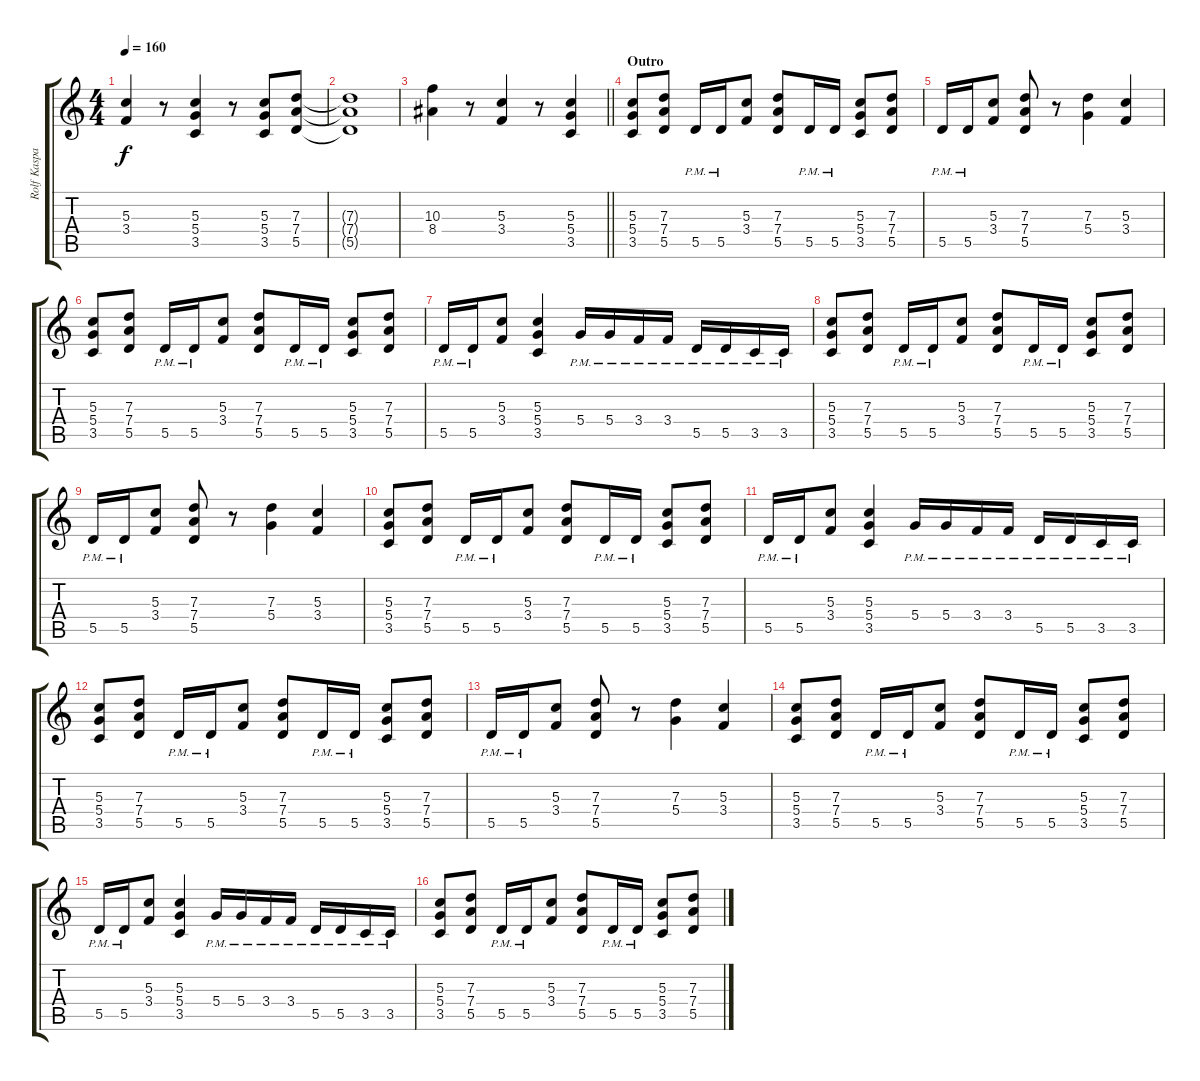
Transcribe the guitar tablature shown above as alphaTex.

\track ("Rolf Kasparek" "Rolf Kaspa") {instrument distortionguitar}
\staff {score tabs}
\tuning (E4 B3 G3 D3 A2 E2) {hide}
\ts (4 4)
\tempo 160
\clef g2
\ks c
(5.3 3.4).4{dy f} r.8 (5.3 5.4 3.5).4 r.8 (5.3 5.4 3.5).8 (7.3 7.4 5.5).8 |
(7.3{t} 7.4{t} 5.5{t}).1 |
\barLineRight lightlight
(10.3 8.4).4 r.8 (5.3 3.4).4 r.8 (5.3 5.4 3.5).4 |
\section ("" "Outro")
(5.3 5.4 3.5).8 (7.3 7.4 5.5).8 5.5{pm}.16 5.5{pm}.16 (5.3 3.4).8 (7.3 7.4 5.5).8 5.5{pm}.16 5.5{pm}.16 (5.3 5.4 3.5).8 (7.3 7.4 5.5).8 |
5.5{pm}.16 5.5{pm}.16 (5.3 3.4).8 (7.3 7.4 5.5).8 r.8 (7.3 5.4).4 (5.3 3.4).4 |
(5.3 5.4 3.5).8 (7.3 7.4 5.5).8 5.5{pm}.16 5.5{pm}.16 (5.3 3.4).8 (7.3 7.4 5.5).8 5.5{pm}.16 5.5{pm}.16 (5.3 5.4 3.5).8 (7.3 7.4 5.5).8 |
5.5{pm}.16 5.5{pm}.16 (5.3 3.4).8 (5.3 5.4 3.5).4 5.4{pm}.16 5.4{pm}.16 3.4{pm}.16 3.4{pm}.16 5.5{pm}.16 5.5{pm}.16 3.5{pm}.16 3.5{pm}.16 |
(5.3 5.4 3.5).8 (7.3 7.4 5.5).8 5.5{pm}.16 5.5{pm}.16 (5.3 3.4).8 (7.3 7.4 5.5).8 5.5{pm}.16 5.5{pm}.16 (5.3 5.4 3.5).8 (7.3 7.4 5.5).8 |
5.5{pm}.16 5.5{pm}.16 (5.3 3.4).8 (7.3 7.4 5.5).8 r.8 (7.3 5.4).4 (5.3 3.4).4 |
(5.3 5.4 3.5).8 (7.3 7.4 5.5).8 5.5{pm}.16 5.5{pm}.16 (5.3 3.4).8 (7.3 7.4 5.5).8 5.5{pm}.16 5.5{pm}.16 (5.3 5.4 3.5).8 (7.3 7.4 5.5).8 |
5.5{pm}.16 5.5{pm}.16 (5.3 3.4).8 (5.3 5.4 3.5).4 5.4{pm}.16 5.4{pm}.16 3.4{pm}.16 3.4{pm}.16 5.5{pm}.16 5.5{pm}.16 3.5{pm}.16 3.5{pm}.16 |
(5.3 5.4 3.5).8 (7.3 7.4 5.5).8 5.5{pm}.16 5.5{pm}.16 (5.3 3.4).8 (7.3 7.4 5.5).8 5.5{pm}.16 5.5{pm}.16 (5.3 5.4 3.5).8 (7.3 7.4 5.5).8 |
5.5{pm}.16 5.5{pm}.16 (5.3 3.4).8 (7.3 7.4 5.5).8 r.8 (7.3 5.4).4 (5.3 3.4).4 |
(5.3 5.4 3.5).8 (7.3 7.4 5.5).8 5.5{pm}.16 5.5{pm}.16 (5.3 3.4).8 (7.3 7.4 5.5).8 5.5{pm}.16 5.5{pm}.16 (5.3 5.4 3.5).8 (7.3 7.4 5.5).8 |
5.5{pm}.16 5.5{pm}.16 (5.3 3.4).8 (5.3 5.4 3.5).4 5.4{pm}.16 5.4{pm}.16 3.4{pm}.16 3.4{pm}.16 5.5{pm}.16 5.5{pm}.16 3.5{pm}.16 3.5{pm}.16 |
(5.3 5.4 3.5).8 (7.3 7.4 5.5).8 5.5{pm}.16 5.5{pm}.16 (5.3 3.4).8 (7.3 7.4 5.5).8 5.5{pm}.16 5.5{pm}.16 (5.3 5.4 3.5).8 (7.3 7.4 5.5).8
